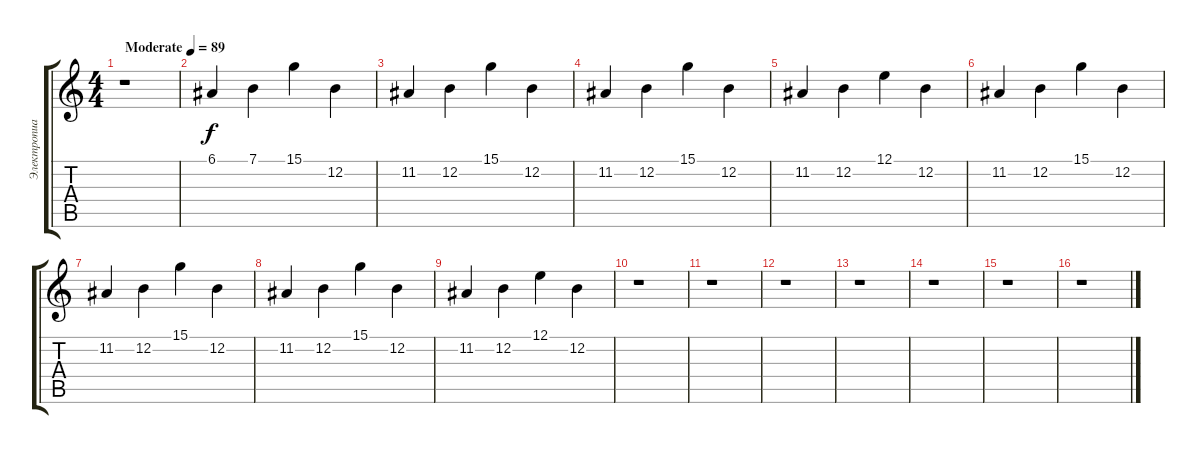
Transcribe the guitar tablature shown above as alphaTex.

\track ("Электропиано" "Электропиа") {instrument vibraphone}
\staff {score tabs}
\tuning (E4 B3 G3 D3 A2 E2) {hide}
\ts (4 4)
\tempo (89 "Moderate")
\clef g2
\ks c
r.1{dy f instrument vibraphone} |
6.1.4 7.1.4 15.1.4 12.2.4 |
11.2.4 12.2.4 15.1.4 12.2.4 |
11.2.4 12.2.4 15.1.4 12.2.4 |
11.2.4 12.2.4 12.1.4 12.2.4 |
11.2.4 12.2.4 15.1.4 12.2.4 |
11.2.4 12.2.4 15.1.4 12.2.4 |
11.2.4 12.2.4 15.1.4 12.2.4 |
11.2.4 12.2.4 12.1.4 12.2.4 |
r.1 |
r.1 |
r.1 |
r.1 |
r.1 |
r.1 |
r.1
